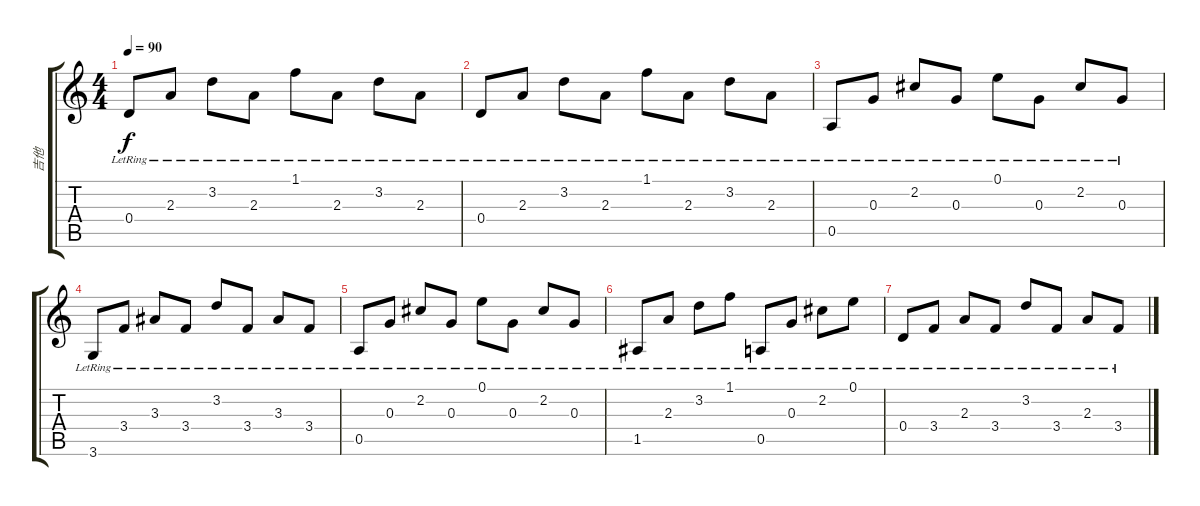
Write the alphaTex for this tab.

\track ("吉他" "吉他") {instrument electricguitarmuted}
\staff {score tabs}
\tuning (E4 B3 G3 D3 A2 E2) {hide}
\ts (4 4)
\tempo 90
\clef g2
\ks c
0.4{lr}.8{dy f} 2.3{lr}.8 3.2{lr}.8 2.3{lr}.8 1.1{lr}.8 2.3{lr}.8 3.2{lr}.8 2.3{lr}.8 |
0.4{lr}.8 2.3{lr}.8 3.2{lr}.8 2.3{lr}.8 1.1{lr}.8 2.3{lr}.8 3.2{lr}.8 2.3{lr}.8 |
0.5{lr}.8 0.3{lr}.8 2.2{lr}.8 0.3{lr}.8 0.1{lr}.8 0.3{lr}.8 2.2{lr}.8 0.3{lr}.8 |
3.6{lr}.8 3.4{lr}.8 3.3{lr}.8 3.4{lr}.8 3.2{lr}.8 3.4{lr}.8 3.3{lr}.8 3.4{lr}.8 |
0.5{lr}.8 0.3{lr}.8 2.2{lr}.8 0.3{lr}.8 0.1{lr}.8 0.3{lr}.8 2.2{lr}.8 0.3{lr}.8 |
1.5{lr}.8 2.3{lr}.8 3.2{lr}.8 1.1{lr}.8 0.5{lr}.8 0.3{lr}.8 2.2{lr}.8 0.1{lr}.8 |
0.4{lr}.8 3.4{lr}.8 2.3{lr}.8 3.4{lr}.8 3.2{lr}.8 3.4{lr}.8 2.3{lr}.8 3.4{lr}.8
